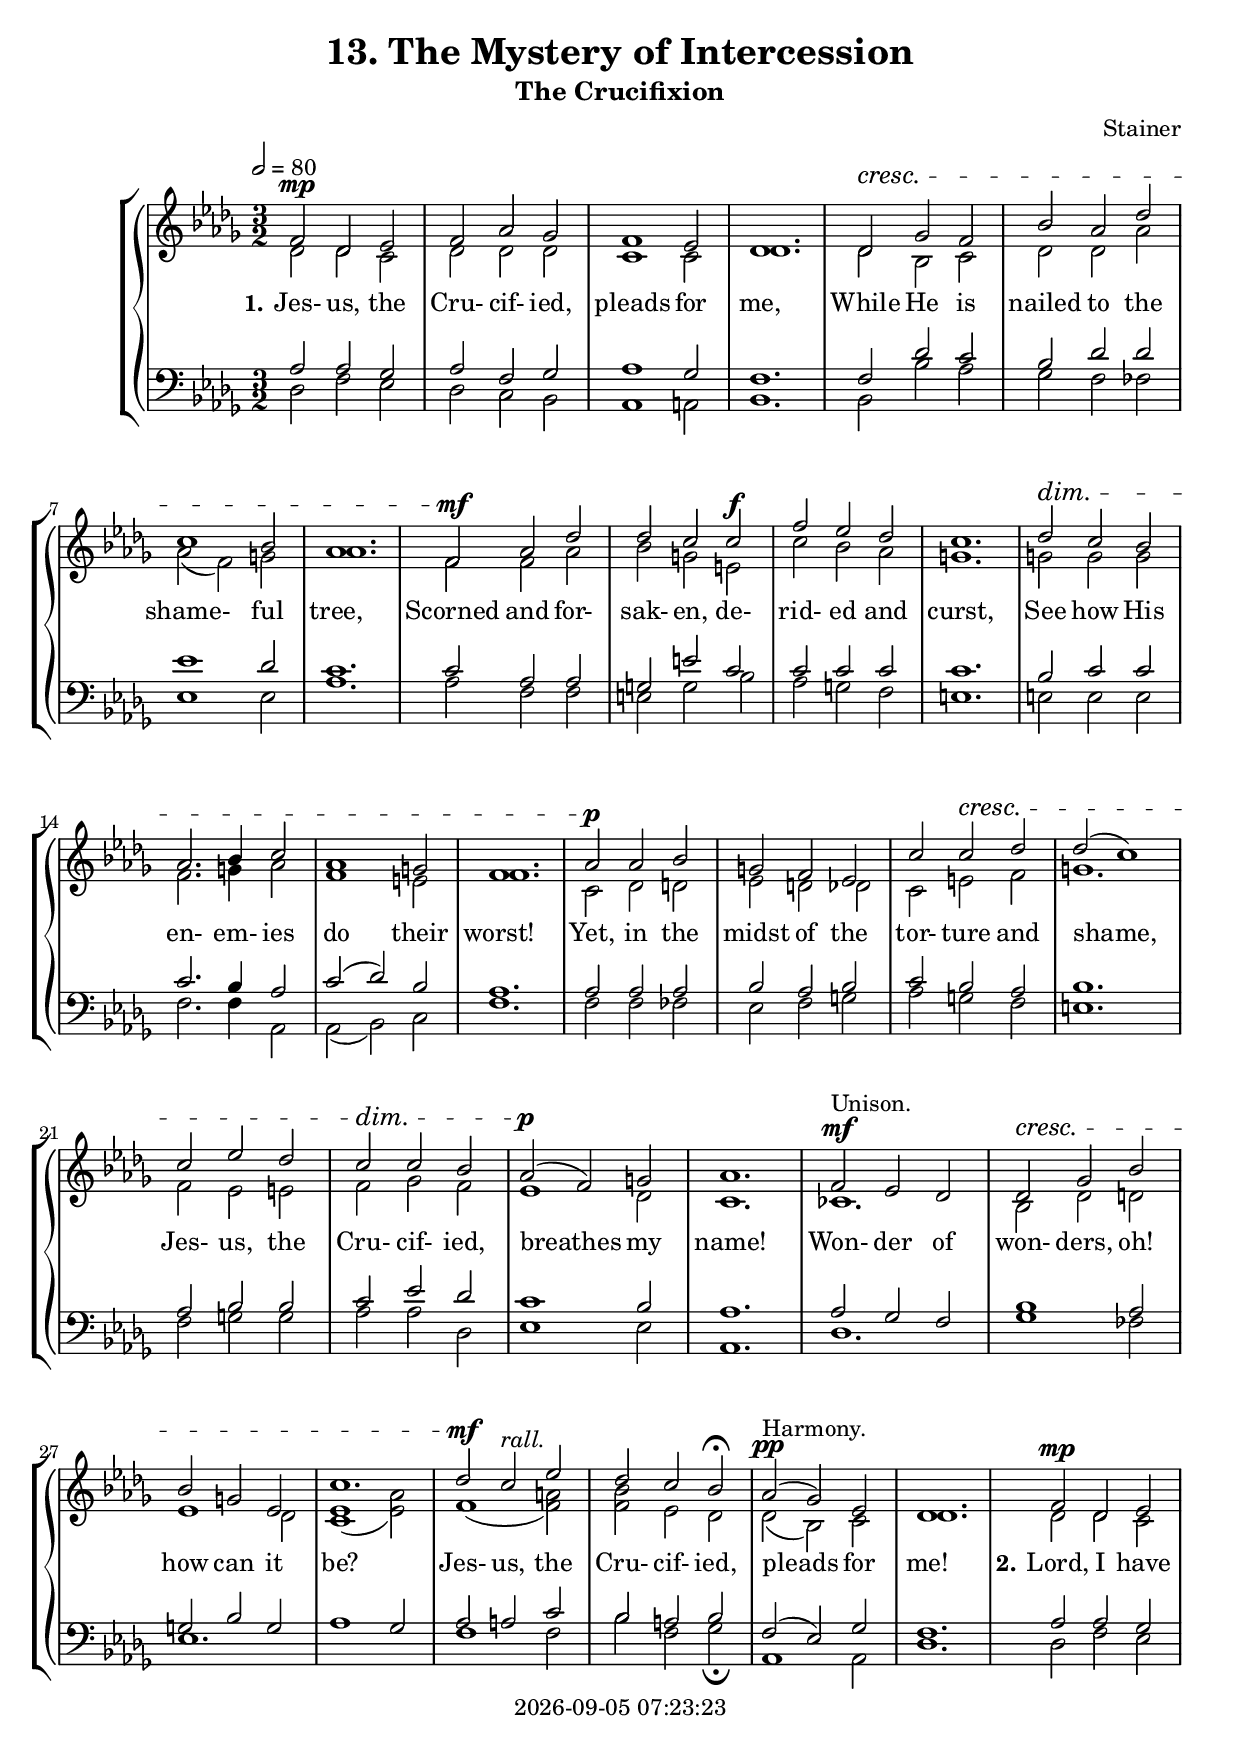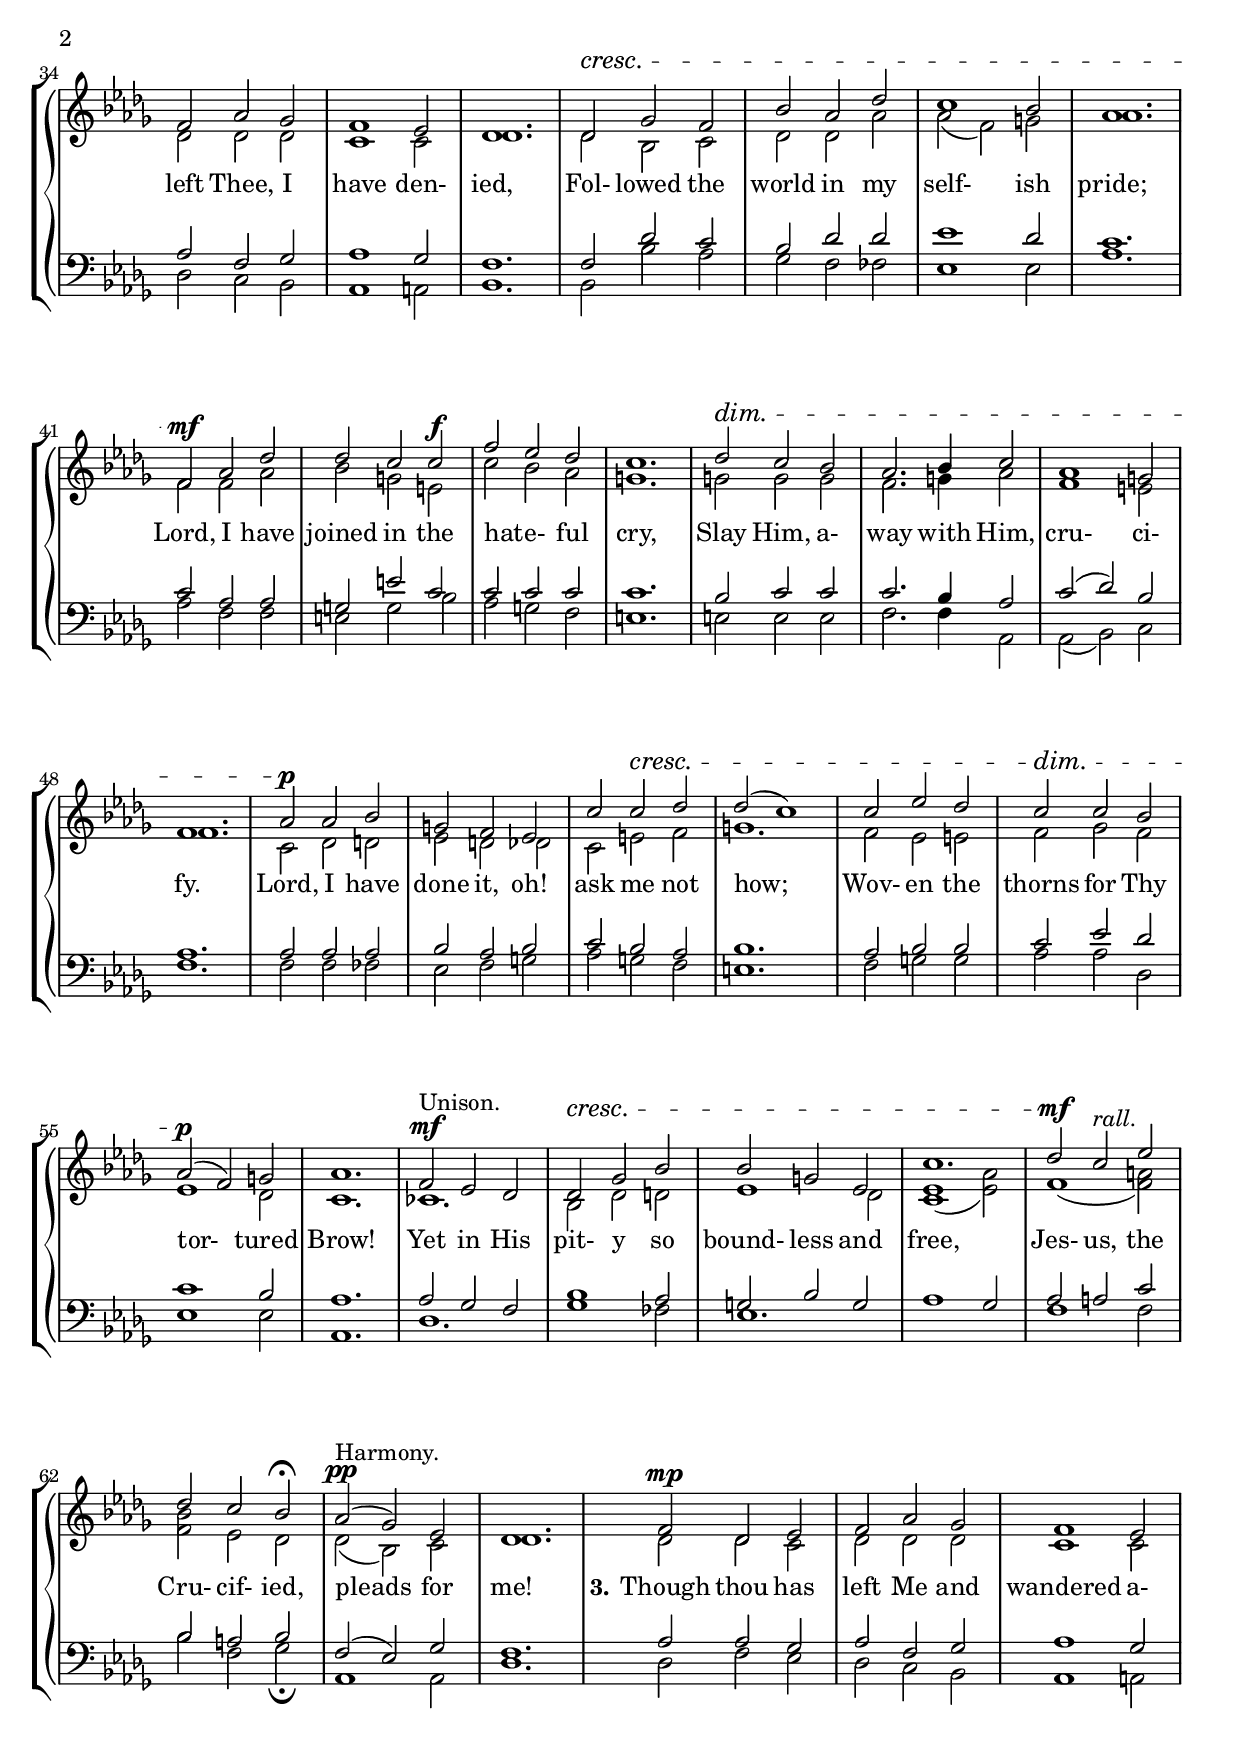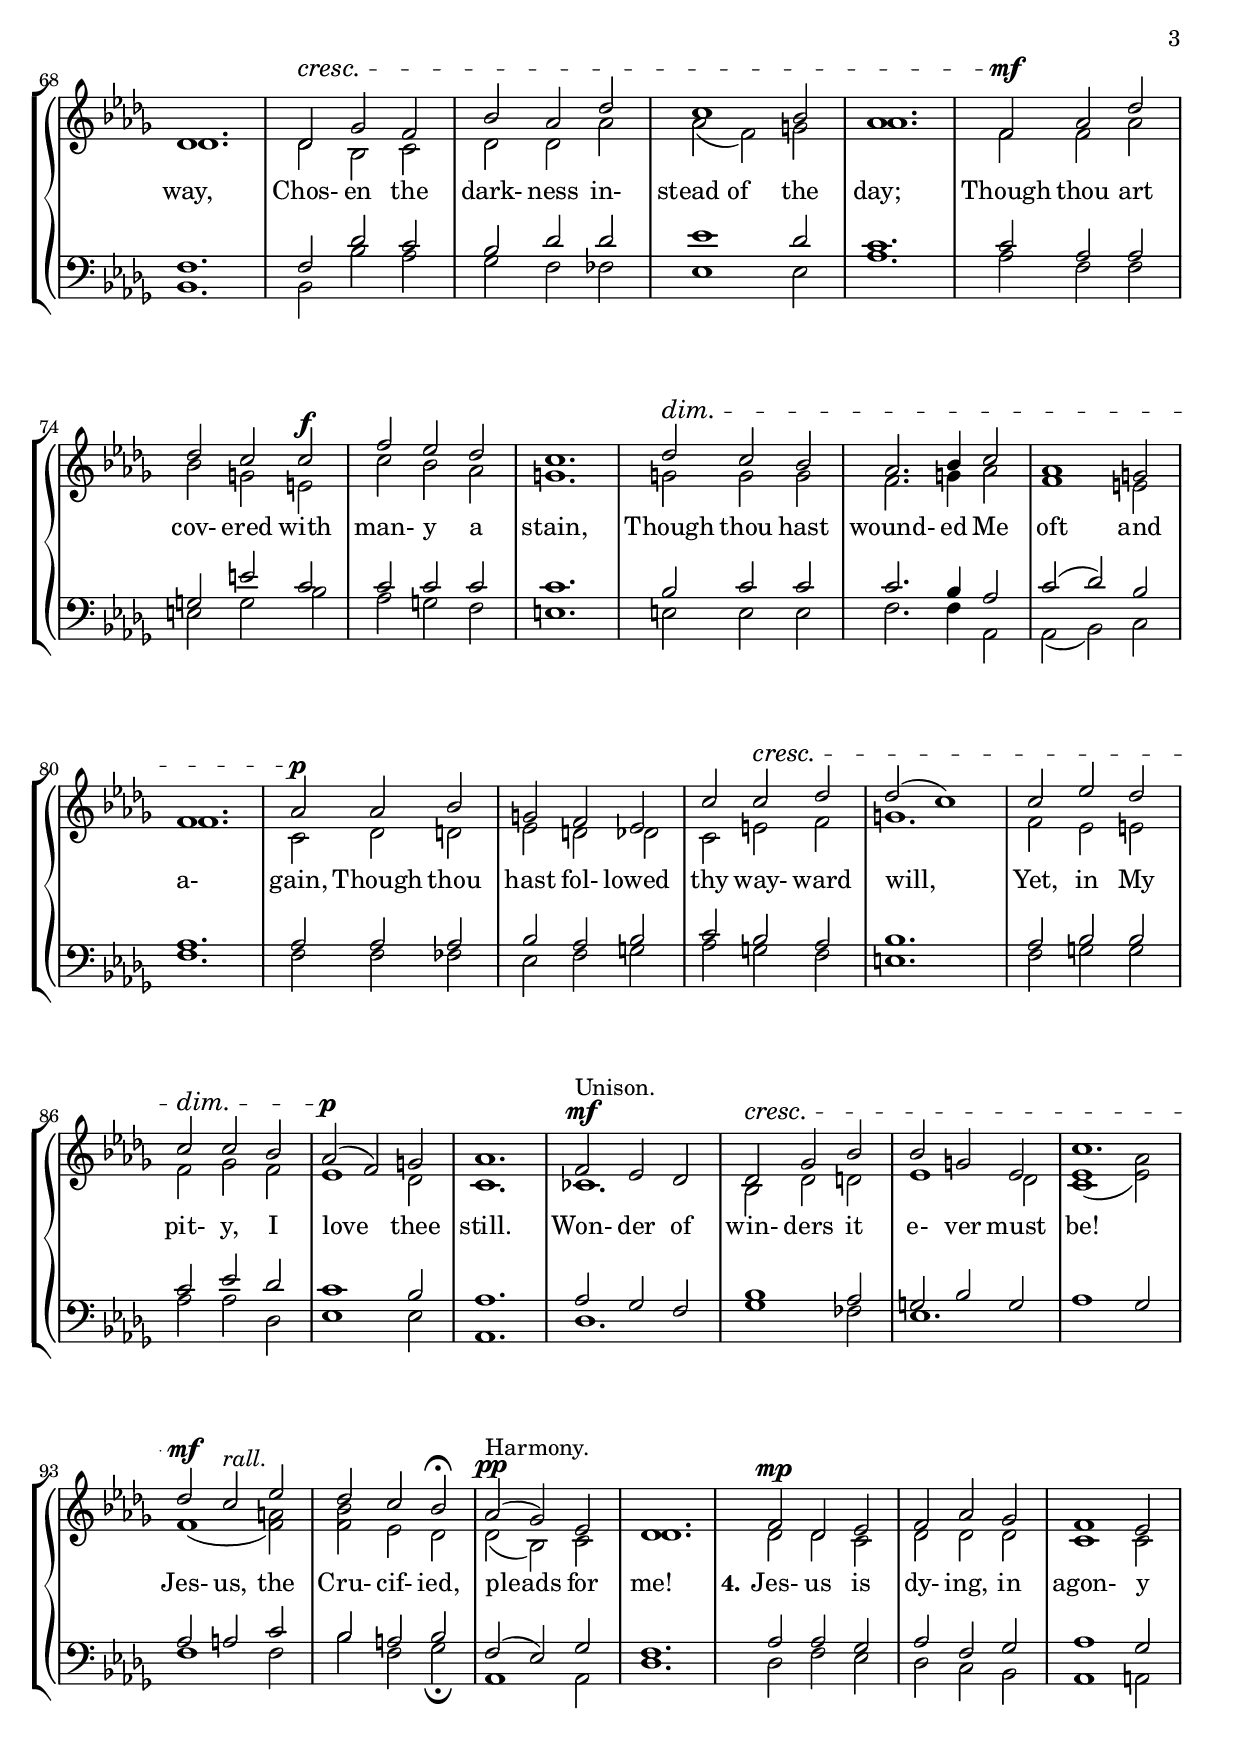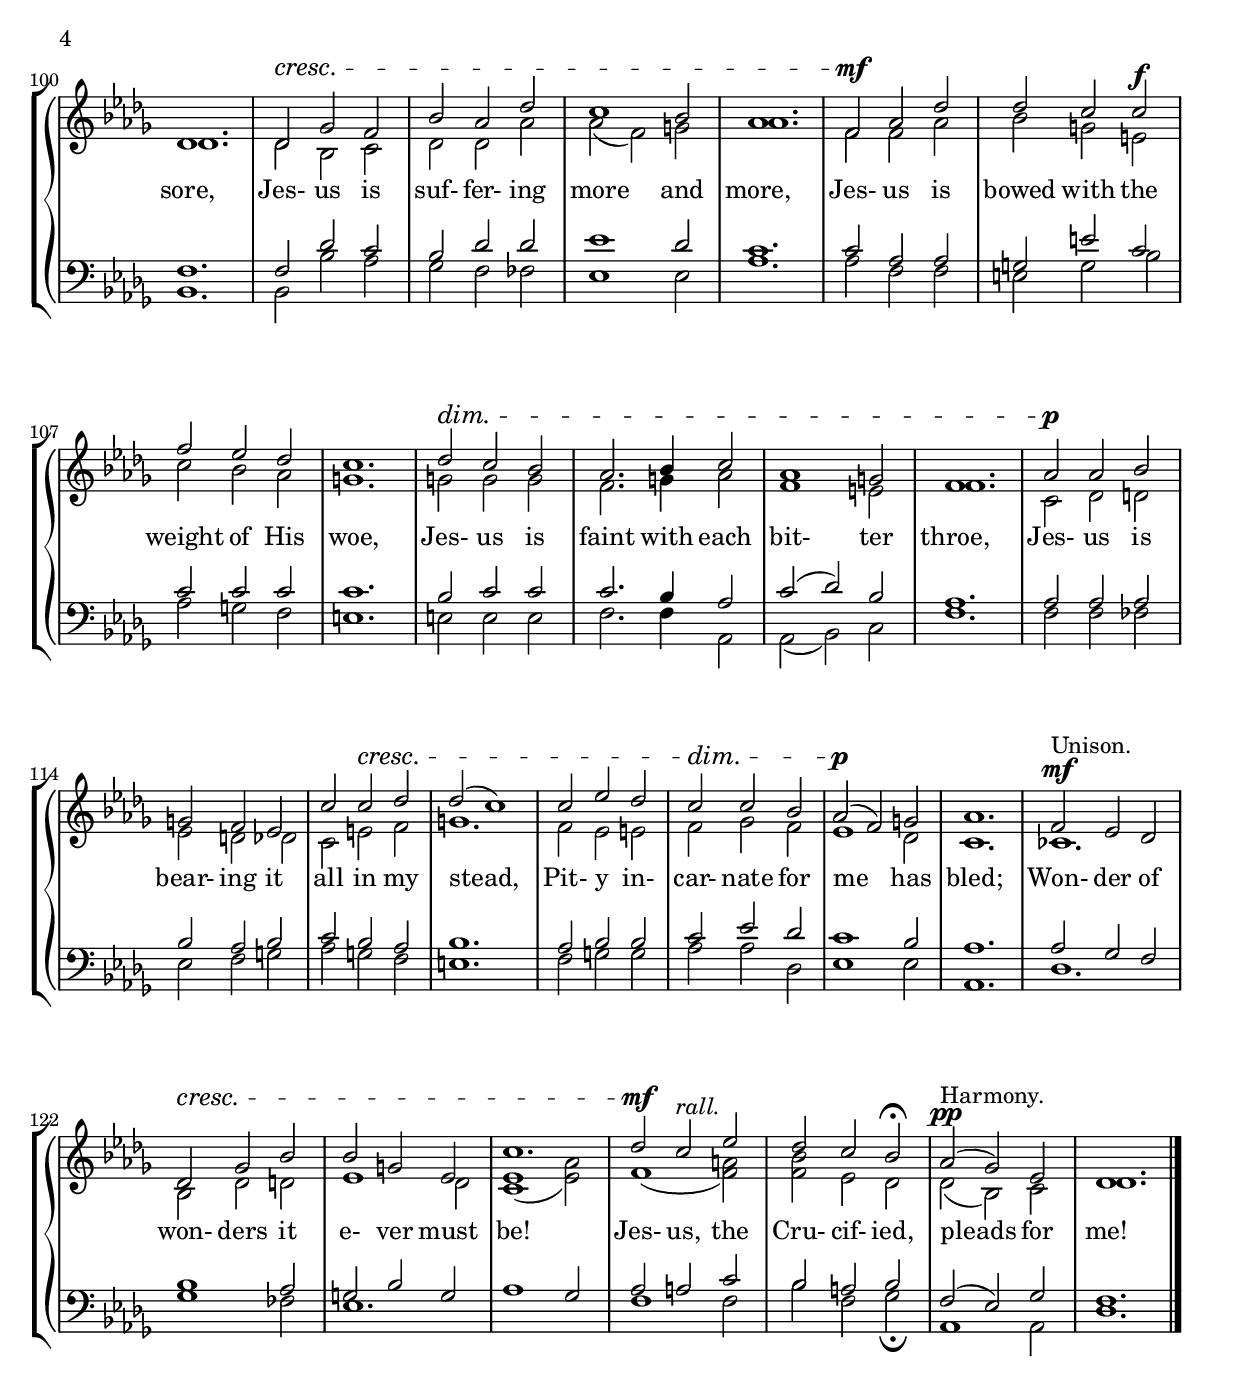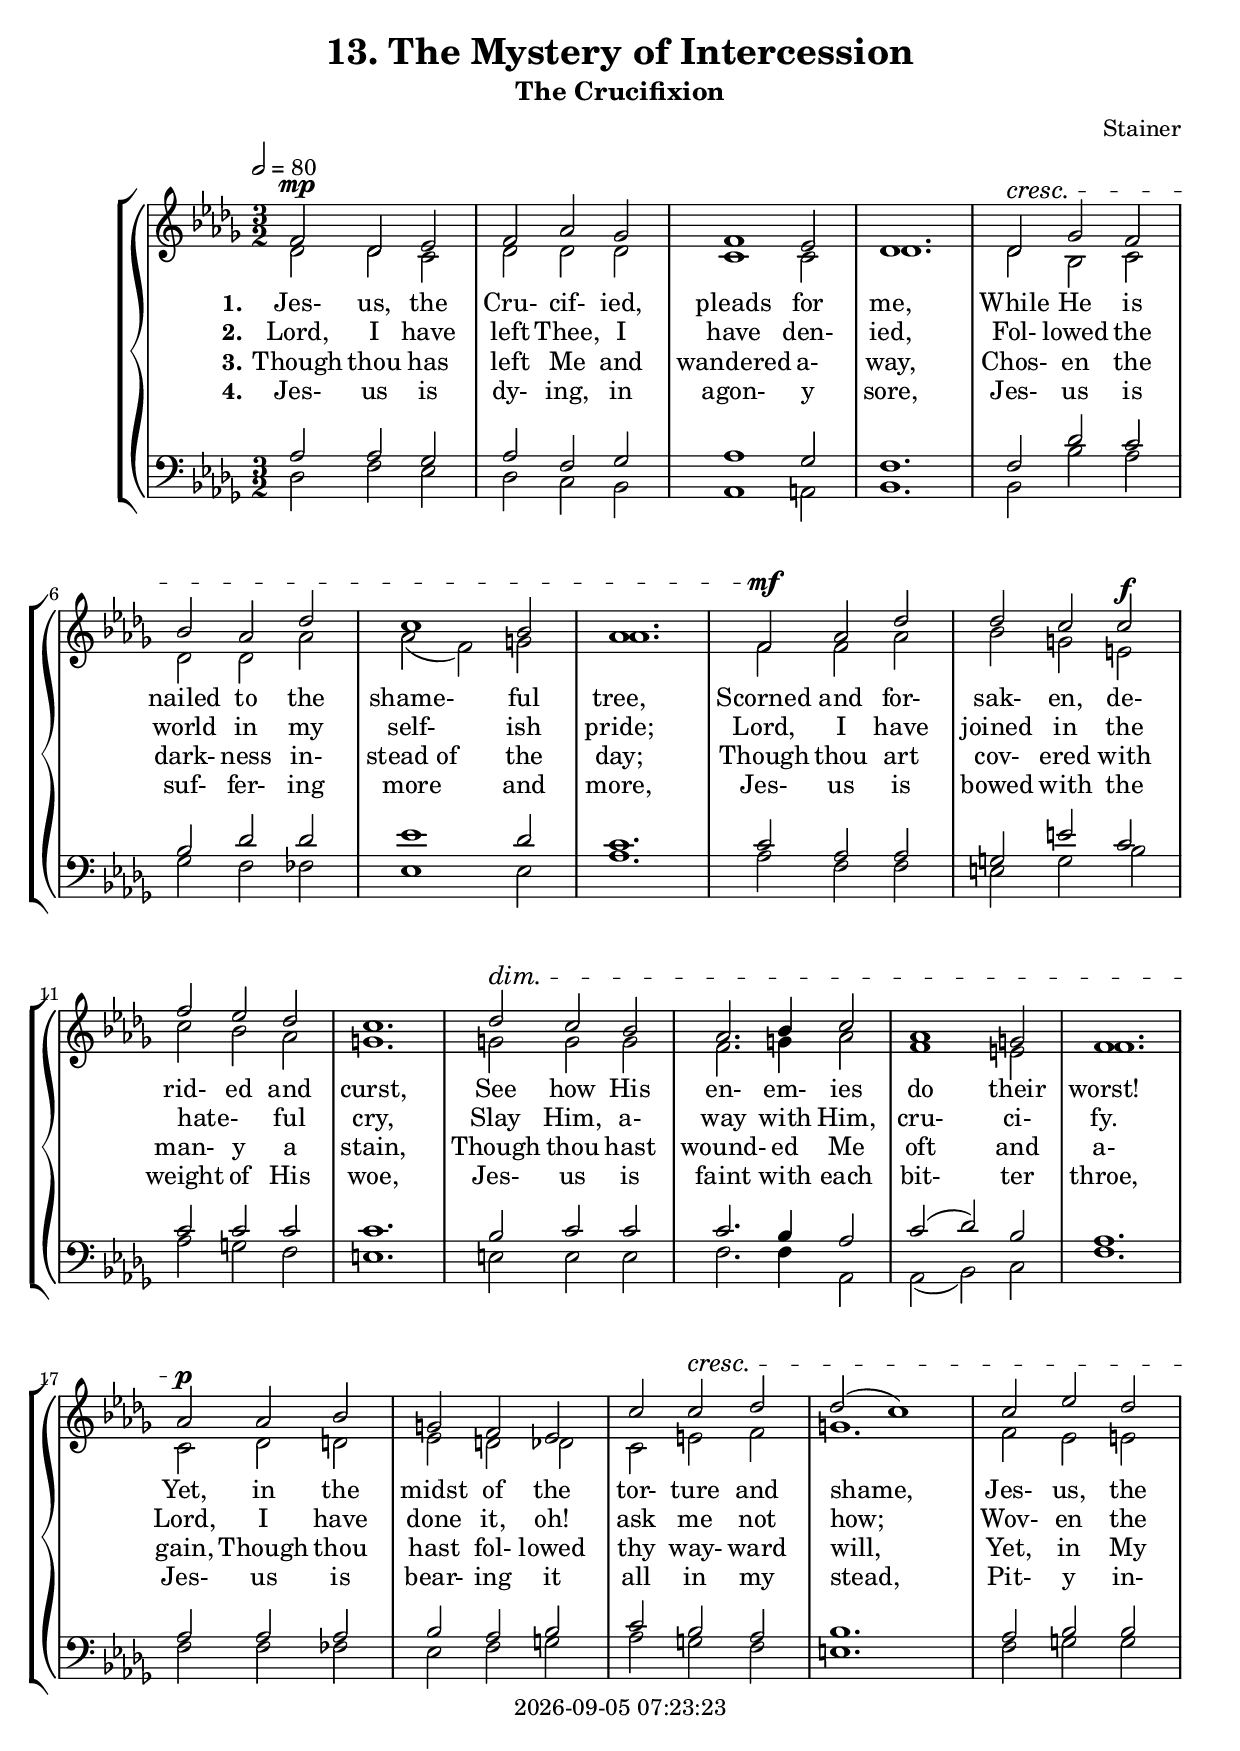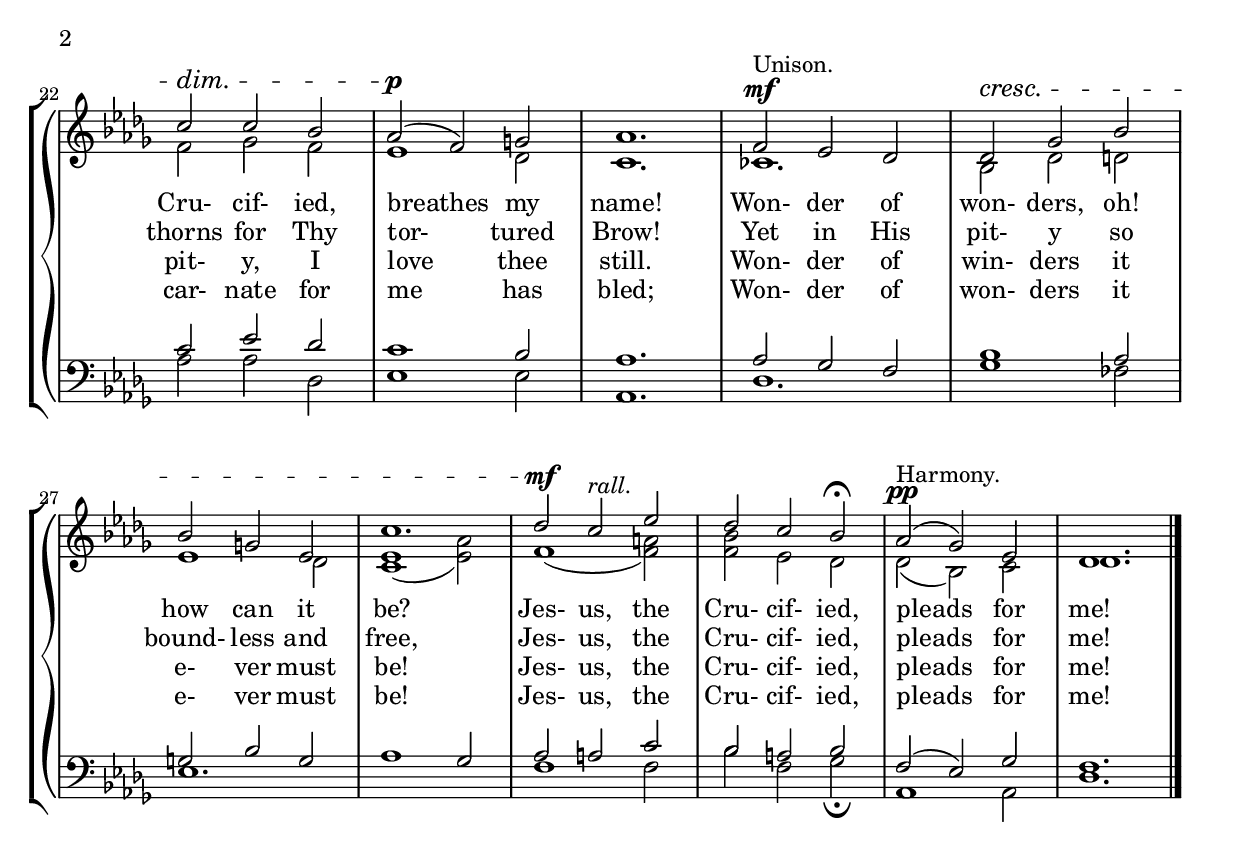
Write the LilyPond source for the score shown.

\version "2.19.82"

today = #(strftime "%Y-%m-%d %H:%M:%S" (localtime (current-time)))

\header {
% centered at top
%  dedication  = "dedication"
  title       = "13. The Mystery of Intercession"
  subtitle    = "The Crucifixion"
%  subsubtitle = "subsubtitle"
%  instrument  = "instrument"
  
% arrangement of following lines:
%
%  poet    composer
%  meter   arranger
%  piece       opus

  composer    = "Stainer"
%  arranger    = "arranger"
%  opus        = "opus"

%  poet        = "poet"
%  meter       = "meter"
%  piece       = "piece"

% centered at bottom
% tagline     = "tagline" % default lilypond version
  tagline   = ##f
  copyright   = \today
}

#(set-global-staff-size 20)

global = {
  \key des \major
  \time 3/2
  \tempo 2=80
}

wordsOne = \lyricmode {
  \set stanza = "1."
  Jes- us, the Cru- cif- ied, pleads for me,
  While He is nailed to the shame- ful tree,
  Scorned and for- sak- en, de- rid- ed and curst,
  See how His en- em- ies do their worst!
  Yet, in the midst of the tor- ture and shame,
  Jes- us, the Cru- cif- ied, breathes my name!
  Won- der of won- ders, oh! how can it be?
  Jes- us, the Cru- cif- ied, pleads for me!
}

wordsTwo = \lyricmode {
  \set stanza = "2."
  Lord, I have left Thee, I have den- ied,
  Fol- lowed the world in my self- ish pride;
  Lord, I have joined in the hate- _ ful cry,
  Slay Him, a- way with Him, cru- ci- fy.
  Lord, I have done it, oh! ask me not how;
  Wov- en the thorns for Thy tor- tured Brow!
  Yet in His pit- y so bound- less and free,
  Jes- us, the Cru- cif- ied, pleads for me!
}

wordsThree = \lyricmode {
  \set stanza = "3."
  Though thou has left Me and wandered a- way,
  Chos- en the dark- ness in- "stead of" the day;
  Though thou art cov- ered with man- y a stain,
  Though thou hast wound- ed Me oft and a- gain,
  Though thou hast fol- lowed thy way- ward will,
  Yet, in My pit- y, I love thee still.
  Won- der of win- ders it e- ver must be!
  Jes- us, the Cru- cif- ied, pleads for me!
}

wordsFour = \lyricmode {
  \set stanza = "4."
  Jes- us is dy- ing, in agon- y sore,
  Jes- us is suf- fer- ing more and more,
  Jes- us is bowed with the weight of His woe,
  Jes- us is faint with each bit- ter throe,
  Jes- us is bear- ing it all in my stead,
  Pit- y in- car- nate for me has bled;
  Won- der of won- ders it e- ver must be!
  Jes- us, the Cru- cif- ied, pleads for me!
}

soprano = \relative c' {
  \repeat volta 4 {
    f2^\mp des ees
    f2 aes ges
    f1 ees2
    des1.
    des2^\cresc ges f
    bes2 aes des
    c1 bes2
    aes1.
    f2^\mf aes des
    des2 c c^\f
    f2 ees des
    c1.
    des2^\dim c bes
    aes2. bes4 c2
    aes1 g2
    f1.
    aes2^\p aes bes
    g2 f ees
    c'2 c^\cresc des
    des2(c1)
    c2 ees des
    c2^\dim c bes
    aes^\p(f) g
    aes1.
    f2^\mf ^\markup Unison. ees des
    des2^\cresc ges bes
    bes2 g ees
    c'1.
    des2^\mf c ^\markup \italic rall. ees
    des2 c bes^\fermata
    aes2^\pp ^\markup Harmony. (ges) ees
    des1.
  }
}

alto = \relative c' {
  \repeat volta 4 {
    des2 des c
    des2 des des
    c1 c2
    des1.
    des2 bes c
    des2 des aes'
    aes2(f) g
    aes1.
    f2 f aes
    bes2 g e
    c'2 bes aes
    g1.
    g2 g g
    f2. g4 aes2
    f1 e2
    f1.c2 des d
    ees2 d des
    c2 e f
    g1.
    f2 ees e
    f2 ges f
    ees1 des2
    c1.
    ces1.
    bes2 des d
    ees1 des2
    <c ees>1(<ees aes>2)
    f1(<f a>2)
    <f bes>2 ees des
    des2(bes) c
    des1.
  }
}

tenor = \relative c' {
  \repeat volta 4 {
    aes2 aes ges
    aes2 f ges
    aes1 ges2
    f1.
    f2 des' c
    bes2 des des
    ees1 des2
    c1.
    c2 aes aes
    g2 e' c
    c2 c c
    c1.
    bes2 c c
    c2. bes4 aes2
    c2(des) bes
    aes1.
    aes2 aes aes
    bes2 aes bes
    c2 bes aes
    bes1.
    aes2 bes bes
    c2 ees des
    c1 bes2
    aes1.
    aes2 ges f
    bes1 aes2
    g2 bes g
    aes1 ges2
    aes2 a c
    bes2 a bes_\fermata
    f2(ees) ges
    f1.
  }
}

bass= \relative c {
  \repeat volta 4 {
    des2 f ees
    des2 c bes
    aes1 a2
    bes1.
    bes2 bes' aes
    ges2 f fes
    ees1 ees2
    aes1.
    aes2 f f
    e2 g bes
    aes2 g f
    e1.
    e2 e e
    f2. f4 aes,2
    aes2(bes) c
    f1.
    f2 f fes
    ees2 f g
    aes2 g f
    e1.
    f2 g g
    aes2 aes des,
    ees1 ees2
    aes,1.
    des1.
    ges1 fes2
    ees1.
    s1.
    f1 f2
    bes2 f ges
    aes,1 aes2
    des1.
  }
}

\book {
  \bookOutputSuffix "3"
  \score {
    \context GrandStaff <<
      <<
        \new ChoirStaff <<
                                % Joint soprano/alto staff
          \new Staff <<
            \new Voice = "soprano" { \global \voiceOne \soprano \bar "|."}
            \new Voice = "alto"    { \global \voiceTwo \alto             }
            \new Lyrics \lyricsto "soprano" { \wordsOne   }
            \new Lyrics \lyricsto "soprano" { \wordsTwo   }
            \new Lyrics \lyricsto "soprano" { \wordsThree }
            \new Lyrics \lyricsto "soprano" { \wordsFour  }
          >>
                                % Joint tenor/bass staff
          \new Staff <<
            \clef "bass"
            \new Voice = "tenor" { \global \voiceOne \tenor }
            \new Voice = "bass"  { \global \voiceTwo \bass  }
          >>
        >>
      >>
    >>
    \layout {
      indent = 1.5\cm
      \context {
        \Staff \RemoveAllEmptyStaves
      }
    }
  }
}

\book {
  \bookOutputSuffix "1"
  \score {
    \context GrandStaff <<
      <<
        \new ChoirStaff <<
                                % Joint soprano/alto staff
          \new Staff <<
            \new Voice = "soprano" { \global \voiceOne \unfoldRepeats \soprano \bar "|."}
            \new Voice = "alto"    { \global \voiceTwo \unfoldRepeats \alto    }
            \new Lyrics \lyricsto "soprano" { \wordsOne
                                              \wordsTwo
                                              \wordsThree
                                              \wordsFour
                                            }
          >>
                                % Joint tenor/bass staff
          \new Staff <<
            \clef "bass"
            \new Voice = "tenor" { \global \voiceOne \unfoldRepeats \tenor }
            \new Voice = "bass"  { \global \voiceTwo \unfoldRepeats \bass  }
          >>
        >>
      >>
    >>
    \layout {
      indent = 1.5\cm
      \context {
        \Staff \RemoveAllEmptyStaves
      }
    }
  }
}